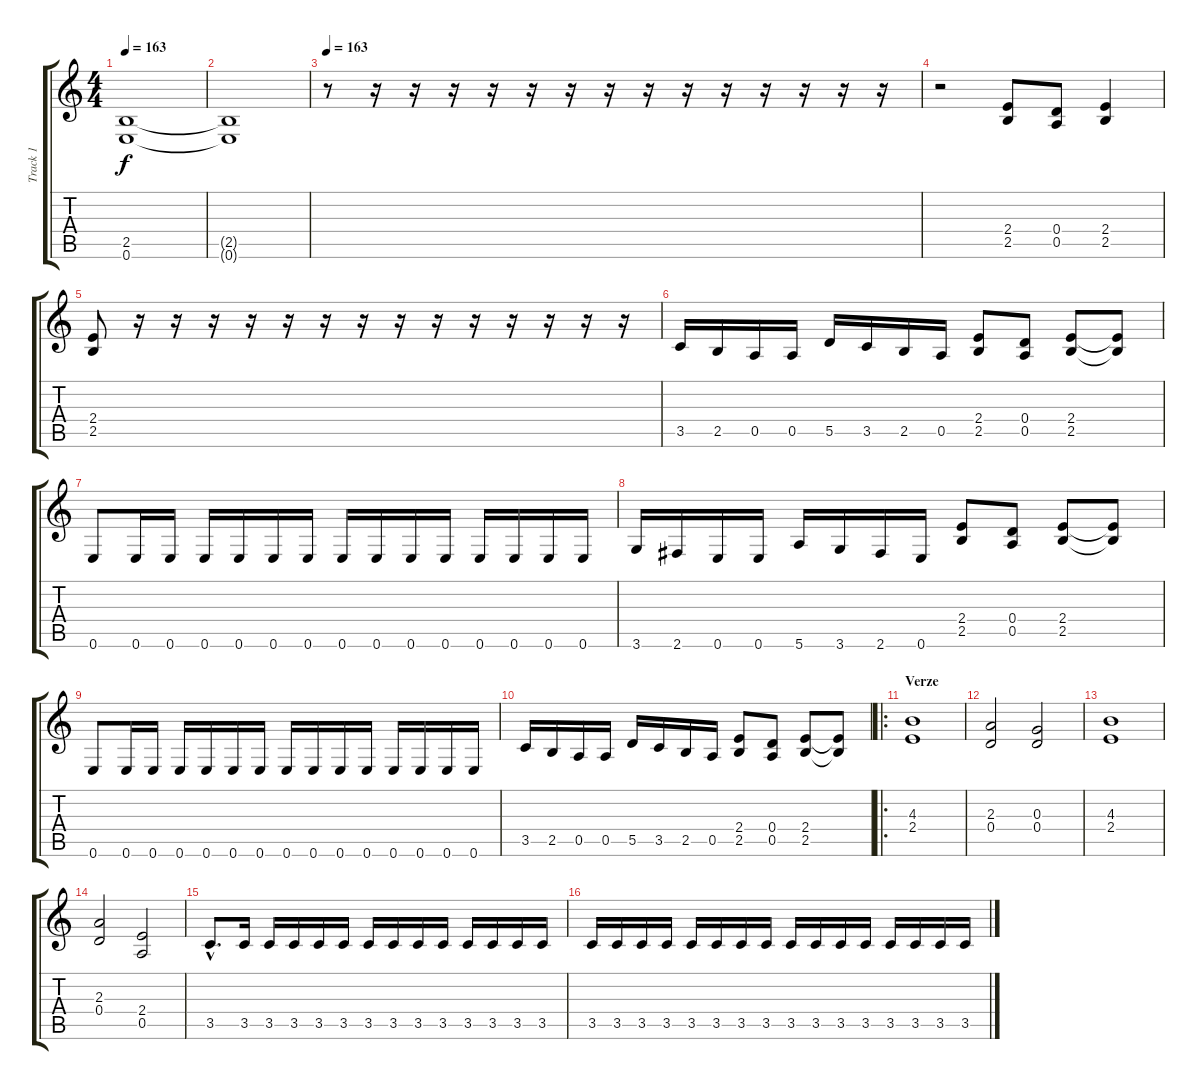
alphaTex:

\track ("Track 1" "Track 1") {instrument overdrivenguitar}
\staff {score tabs}
\tuning (E4 B3 G3 D3 A2 E2) {hide}
\ts (4 4)
\tempo 163
\clef g2
\ks c
(2.5 0.6).1{dy f} |
(2.5{t} 0.6{t}).1 |
\tempo 163
r.8 r.16 r.16 r.16 r.16 r.16 r.16 r.16 r.16 r.16 r.16 r.16 r.16 r.16 r.16 |
r.2 (2.4 2.5).8 (0.4 0.5).8 (2.4 2.5).4 |
(2.4 2.5).8 r.16 r.16 r.16 r.16 r.16 r.16 r.16 r.16 r.16 r.16 r.16 r.16 r.16 r.16 |
3.5.16 2.5.16 0.5.16 0.5.16 5.5.16 3.5.16 2.5.16 0.5.16 (2.4 2.5).8 (0.4 0.5).8 (2.4 2.5).8 (2.4{t} 2.5{t}).8 |
0.6.8 0.6.16 0.6.16 0.6.16 0.6.16 0.6.16 0.6.16 0.6.16 0.6.16 0.6.16 0.6.16 0.6.16 0.6.16 0.6.16 0.6.16 |
3.6.16 2.6.16 0.6.16 0.6.16 5.6.16 3.6.16 2.6.16 0.6.16 (2.4 2.5).8 (0.4 0.5).8 (2.4 2.5).8 (2.4{t} 2.5{t}).8 |
0.6.8 0.6.16 0.6.16 0.6.16 0.6.16 0.6.16 0.6.16 0.6.16 0.6.16 0.6.16 0.6.16 0.6.16 0.6.16 0.6.16 0.6.16 |
3.5.16 2.5.16 0.5.16 0.5.16 5.5.16 3.5.16 2.5.16 0.5.16 (2.4 2.5).8 (0.4 0.5).8 (2.4 2.5).8 (2.4{t} 2.5{t}).8 |
\ro
\section ("" "Verze")
(4.3 2.4).1 |
(2.3 0.4).2 (0.3 0.4).2 |
(4.3 2.4).1 |
(2.3 0.4).2 (2.4 0.5).2 |
3.5{hac}.8{d} 3.5.16 3.5.16 3.5.16 3.5.16 3.5.16 3.5.16 3.5.16 3.5.16 3.5.16 3.5.16 3.5.16 3.5.16 3.5.16 |
3.5.16 3.5.16 3.5.16 3.5.16 3.5.16 3.5.16 3.5.16 3.5.16 3.5.16 3.5.16 3.5.16 3.5.16 3.5.16 3.5.16 3.5.16 3.5.16
